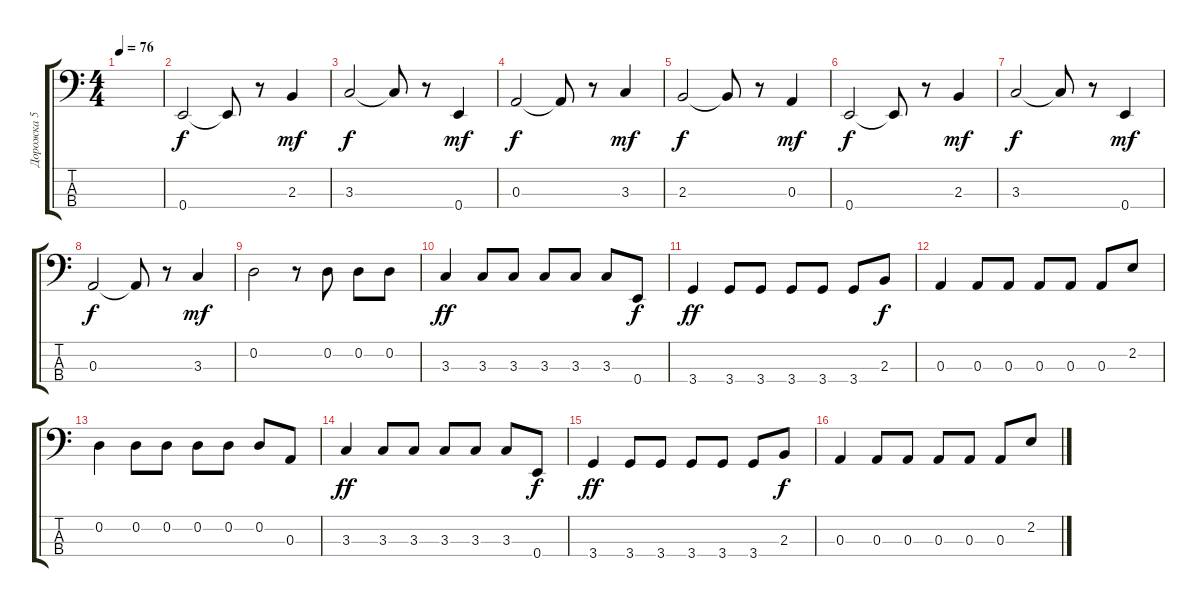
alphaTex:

\track ("Дорожка 5" "Дорожка 5") {instrument electricbassfinger}
\staff {score tabs}
\tuning (G2 D2 A1 E1) {hide}
\ts (4 4)
\tempo 76
\clef f4
\ks c
|
0.4.2 0.4{t}.8 r.8 2.3.4{dy mf} |
3.3.2{dy f} 3.3{t}.8 r.8 0.4.4{dy mf} |
0.3.2{dy f} 0.3{t}.8 r.8 3.3.4{dy mf} |
2.3.2{dy f} 2.3{t}.8 r.8 0.3.4{dy mf} |
0.4.2{dy f} 0.4{t}.8 r.8 2.3.4{dy mf} |
3.3.2{dy f} 3.3{t}.8 r.8 0.4.4{dy mf} |
0.3.2{dy f} 0.3{t}.8 r.8 3.3.4{dy mf} |
0.2.2 r.8 0.2.8 0.2.8 0.2.8 |
3.3.4{dy ff} 3.3.8 3.3.8 3.3.8 3.3.8 3.3.8 0.4.8{dy f} |
3.4.4{dy ff} 3.4.8 3.4.8 3.4.8 3.4.8 3.4.8 2.3.8{dy f} |
0.3.4 0.3.8 0.3.8 0.3.8 0.3.8 0.3.8 2.2.8 |
0.2.4 0.2.8 0.2.8 0.2.8 0.2.8 0.2.8 0.3.8 |
3.3.4{dy ff} 3.3.8 3.3.8 3.3.8 3.3.8 3.3.8 0.4.8{dy f} |
3.4.4{dy ff} 3.4.8 3.4.8 3.4.8 3.4.8 3.4.8 2.3.8{dy f} |
0.3.4 0.3.8 0.3.8 0.3.8 0.3.8 0.3.8 2.2.8
